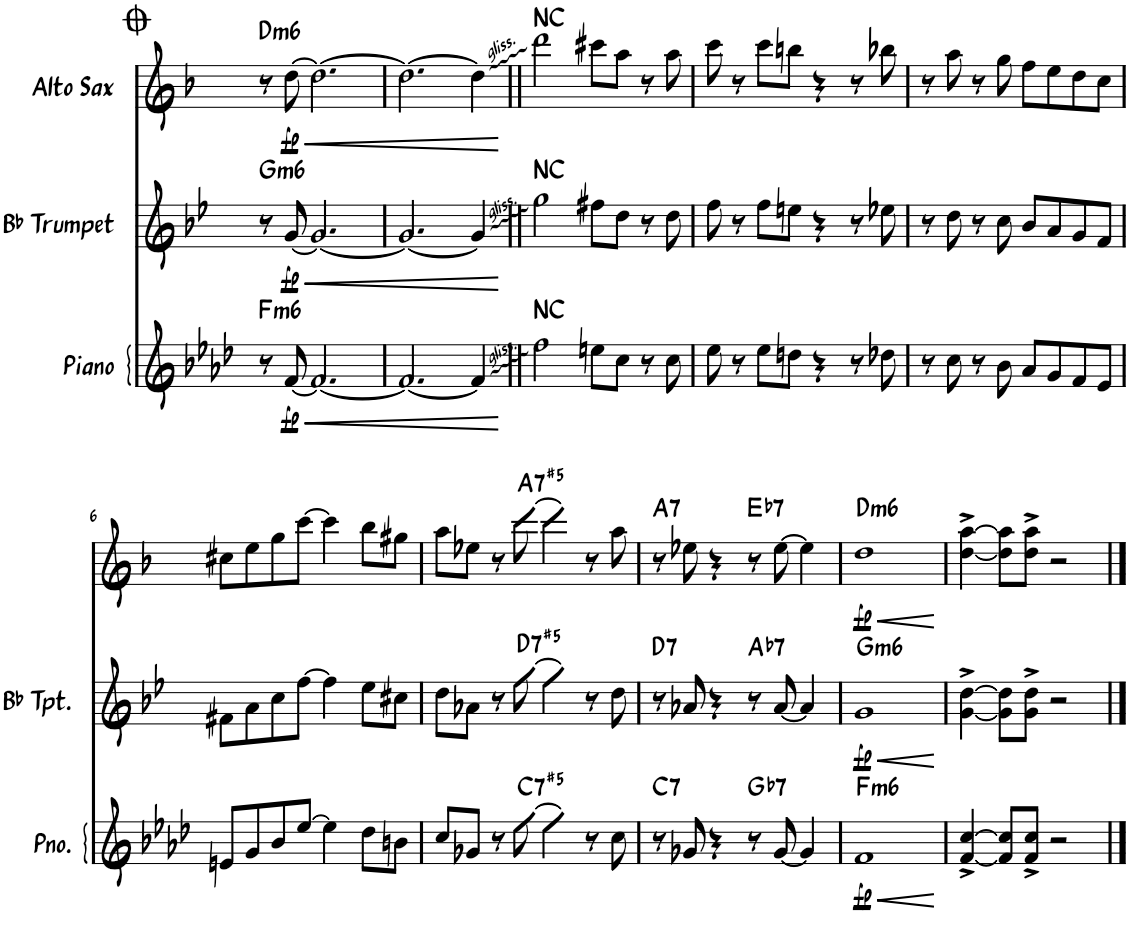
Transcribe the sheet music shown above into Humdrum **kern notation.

**kern	**dynam	**harte	**kern	**dynam	**harte	**kern	**dynam	**harte
*part3	*part3	*part3	*part2	*part2	*part2	*part1	*part1	*part1
*staff3	*staff3	*	*staff2	*staff2	*	*staff1	*staff1	*
*I"Piano	*	*	*I"Bb Trumpet	*	*	*I"Alto Sax	*	*
*I'Pno.	*	*	*I'Bb Tpt.	*	*	*I'Sax	*	*
!!LO:PB:g=z
*clefG2	*	*	*clefG2	*	*	*clefG2	*	*
*	*	*	*Trd1c2	*	*	*Trd5c9	*	*
*k[b-e-a-d-]	*	*	*k[b-e-]	*	*	*k[b-]	*	*
*M4/4	*	*	*M4/4	*	*	*M4/4	*	*
=1	=1	=1	=1	=1	=1	=1	=1	=1
!	!	!LO:H:kt=m6	!	!	!LO:H:kt=m6	!	!	!LO:H:kt=m6
8r	.	F:min6	8r	.	G:min6	8r	.	D:min6
!	!LO:HP:b	!	!	!LO:HP:b	!	!	!LO:HP:b	!
!	!LO:DY:n=1:b	!	!	!LO:DY:n=1:b	!	!	!LO:DY:n=1:b	!
[8f/	< fp	.	[8g/	< fp	.	[8dd\	< fp	.
2.f/_	.	.	2.g/_	.	.	2.dd\_	.	.
=2	=2	=2	=2	=2	=2	=2	=2	=2
2.f/_	.	.	2.g/_	.	.	2.dd\_	.	.
4f/]	.	.	4g/]	.	.	4dd\]	.	.
.	[	.	.	[	.	.	[	.
=3||	=3||	=3||	=3||	=3||	=3||	=3||	=3||	=3||
!	!	!LO:H:kt=NC	!	!	!LO:H:kt=NC	!	!	!LO:H:kt=NC
2ff\	.	N	2gg\	.	N	2ddd\	.	N
8een\L	.	.	8ff#X\L	.	.	8ccc#X\L	.	.
8cc\J	.	.	8dd\J	.	.	8aa\J	.	.
8r	.	.	8r	.	.	8r	.	.
8cc\	.	.	8dd\	.	.	8aa\	.	.
=4	=4	=4	=4	=4	=4	=4	=4	=4
8ee-\	.	.	8ff\	.	.	8ccc\	.	.
8r	.	.	8r	.	.	8r	.	.
8ee-\L	.	.	8ff\L	.	.	8ccc\L	.	.
8ddn\J	.	.	8een\J	.	.	8bbn\J	.	.
4r	.	.	4r	.	.	4r	.	.
8r	.	.	8r	.	.	8r	.	.
8dd-X\	.	.	8ee-X\	.	.	8bb-X\	.	.
=5	=5	=5	=5	=5	=5	=5	=5	=5
8r	.	.	8r	.	.	8r	.	.
8cc\	.	.	8dd\	.	.	8aa\	.	.
8r	.	.	8r	.	.	8r	.	.
8b-\	.	.	8cc\	.	.	8gg\	.	.
8a-/L	.	.	8b-/L	.	.	8ff\L	.	.
8g/	.	.	8a/	.	.	8ee\	.	.
8f/	.	.	8g/	.	.	8dd\	.	.
8e-/J	.	.	8f/J	.	.	8cc\J	.	.
!!LO:LB:g=z
=6	=6	=6	=6	=6	=6	=6	=6	=6
8en/L	.	.	8f#X\L	.	.	8cc#X\L	.	.
8g/	.	.	8a\	.	.	8ee\	.	.
8b-/	.	.	8cc\	.	.	8gg\	.	.
[8ee-/J	.	.	[8ff\J	.	.	[8ccc\J	.	.
4ee-\]	.	.	4ff\]	.	.	4ccc\]	.	.
8dd-\L	.	.	8ee-\L	.	.	8bb-\L	.	.
8bn\J	.	.	8cc#X\J	.	.	8gg#X\J	.	.
=7	=7	=7	=7	=7	=7	=7	=7	=7
8cc/L	.	.	8dd\L	.	.	8aa\L	.	.
8g-X/J	.	.	8a-X\J	.	.	8ee-X\J	.	.
8r	.	.	8r	.	.	8r	.	.
!	!	!LO:H:kt=7	!	!	!LO:H:kt=7	!	!	!LO:H:kt=7
[8ff\	.	C:(3,#5,b7)	[8gg\	.	D:(3,#5,b7)	[8ddd\	.	A:(3,#5,b7)
4ff\]	.	.	4gg\]	.	.	4ddd\]	.	.
8r	.	.	8r	.	.	8r	.	.
8cc\	.	.	8dd\	.	.	8aa\	.	.
=8	=8	=8	=8	=8	=8	=8	=8	=8
!	!	!LO:H:kt=7	!	!	!LO:H:kt=7	!	!	!LO:H:kt=7
8r	.	C:7	8r	.	D:7	8r	.	A:7
8g-X/	.	.	8a-X/	.	.	8ee-X\	.	.
4r	.	.	4r	.	.	4r	.	.
!	!	!LO:H:kt=7	!	!	!LO:H:kt=7	!	!	!LO:H:kt=7
8r	.	Gb:7	8r	.	Ab:7	8r	.	Eb:7
[8g-/	.	.	[8a-/	.	.	[8ee-\	.	.
4g-/]	.	.	4a-/]	.	.	4ee-\]	.	.
=9	=9	=9	=9	=9	=9	=9	=9	=9
!	!LO:HP:b	!	!	!LO:HP:b	!	!	!LO:HP:b	!
!	!LO:DY:n=1:b	!LO:H:kt=m6	!	!LO:DY:n=1:b	!LO:H:kt=m6	!	!LO:DY:n=1:b	!LO:H:kt=m6
1f	< fp	F:min6	1g	< fp	G:min6	1dd	< fp	D:min6
.	[	.	.	[	.	.	[	.
=10	=10	=10	=10	=10	=10	=10	=10	=10
[4f/^ [4cc/^	.	.	[4g\^ [4dd\^	.	.	[4dd\^ [4aa\^	.	.
8f/] 8cc/]L	.	.	8g\] 8dd\]L	.	.	8dd\] 8aa\]L	.	.
8f/^ 8cc/^J	.	.	8g\^ 8dd\^J	.	.	8dd\^ 8aa\^J	.	.
2r	.	.	2r	.	.	2r	.	.
==	==	==	==	==	==	==	==	==
*-	*-	*-	*-	*-	*-	*-	*-	*-
